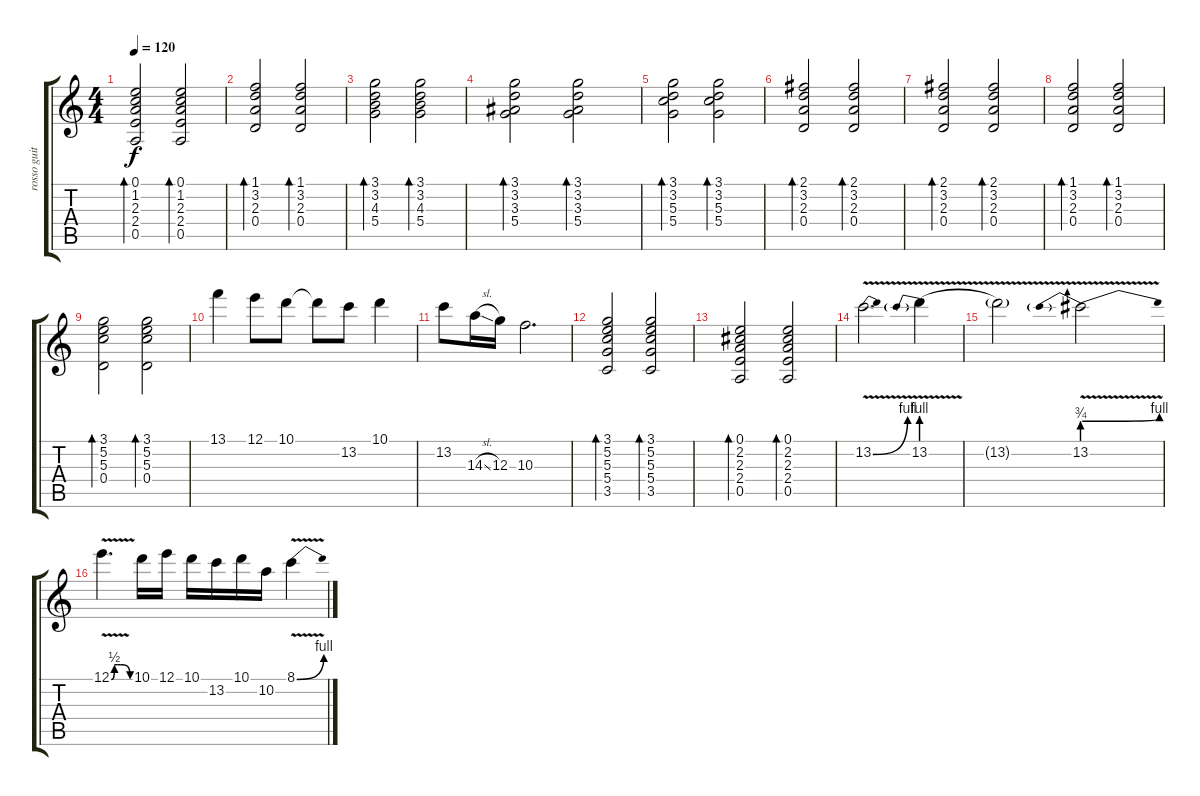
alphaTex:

\track ("rosso guitar" "rosso guit") {instrument electricguitarjazz}
\staff {score tabs}
\tuning (E4 B3 G3 D3 A2 E2) {hide}
\ts (4 4)
\tempo 120
\clef g2
\ks c
(0.1 1.2 2.3 2.4 0.5).2{bd 60 dy f} (0.1 1.2 2.3 2.4 0.5).2{bd 60} |
(1.1 3.2 2.3 0.4).2{bd 60} (1.1 3.2 2.3 0.4).2{bd 60} |
(3.1 3.2 4.3 5.4).2{bd 60} (3.1 3.2 4.3 5.4).2{bd 60} |
(3.1 3.2 3.3 5.4).2{bd 60} (3.1 3.2 3.3 5.4).2{bd 60} |
(3.1 3.2 5.3 5.4).2{bd 60} (3.1 3.2 5.3 5.4).2{bd 60} |
(2.1 3.2 2.3 0.4).2{bd 60} (2.1 3.2 2.3 0.4).2{bd 60} |
(2.1 3.2 2.3 0.4).2{bd 60} (2.1 3.2 2.3 0.4).2{bd 60} |
(1.1 3.2 2.3 0.4).2{bd 60} (1.1 3.2 2.3 0.4).2{bd 60} |
(3.1 5.2 5.3 0.4).2{bd 60} (3.1 5.2 5.3 0.4).2{bd 60} |
13.1.4 12.1.8 10.1.8 10.1{t}.8 13.2.8 10.1.4 |
13.2.8 14.3{sl}.16 12.3.16 10.3.2{d} |
(3.1 5.2 5.3 5.4 3.5).2{bd 60} (3.1 5.2 5.3 5.4 3.5).2{bd 60} |
(0.1 2.2 2.3 2.4 0.5).2{bd 60} (0.1 2.2 2.3 2.4 0.5).2{bd 60} |
13.2{be (bend 0 0 60 4) v}.2{d volume 13 instrument distortionguitar} 13.2{be (prebend 0 4 60 4) v}.4 |
13.2{t}.2 13.2{be (prebendbend 0 3 60 4) v}.2 |
12.1{be (custom 0 0 10 2 20 2 30 2 34 2 60 0) v}.4{d} 10.1.16 12.1.16 10.1.16 13.2.16 10.1.16 10.2.16 8.1{be (bend 0 0 60 4) v}.4
